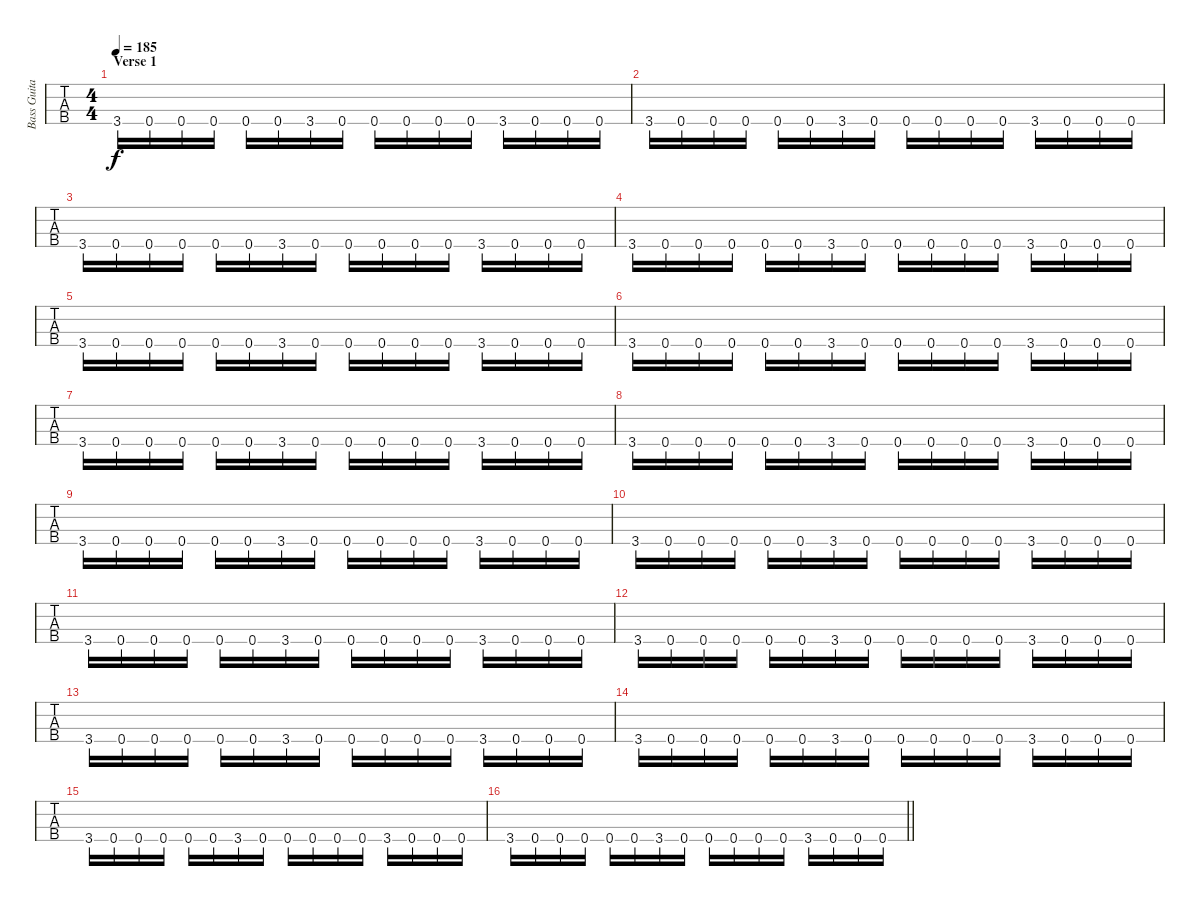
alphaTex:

\track ("Bass Guitar" "Bass Guita") {instrument electricbassfinger}
\staff {tabs}
\tuning (Eb2 Bb1 F1 C1) {hide}
\ts (4 4)
\section ("" "Verse 1")
\tempo 185
\clef f4
\ks c
3.4.16{dy f} 0.4.16 0.4.16 0.4.16 0.4.16 0.4.16 3.4.16 0.4.16 0.4.16 0.4.16 0.4.16 0.4.16 3.4.16 0.4.16 0.4.16 0.4.16 |
3.4.16 0.4.16 0.4.16 0.4.16 0.4.16 0.4.16 3.4.16 0.4.16 0.4.16 0.4.16 0.4.16 0.4.16 3.4.16 0.4.16 0.4.16 0.4.16 |
3.4.16 0.4.16 0.4.16 0.4.16 0.4.16 0.4.16 3.4.16 0.4.16 0.4.16 0.4.16 0.4.16 0.4.16 3.4.16 0.4.16 0.4.16 0.4.16 |
3.4.16 0.4.16 0.4.16 0.4.16 0.4.16 0.4.16 3.4.16 0.4.16 0.4.16 0.4.16 0.4.16 0.4.16 3.4.16 0.4.16 0.4.16 0.4.16 |
3.4.16 0.4.16 0.4.16 0.4.16 0.4.16 0.4.16 3.4.16 0.4.16 0.4.16 0.4.16 0.4.16 0.4.16 3.4.16 0.4.16 0.4.16 0.4.16 |
3.4.16 0.4.16 0.4.16 0.4.16 0.4.16 0.4.16 3.4.16 0.4.16 0.4.16 0.4.16 0.4.16 0.4.16 3.4.16 0.4.16 0.4.16 0.4.16 |
3.4.16 0.4.16 0.4.16 0.4.16 0.4.16 0.4.16 3.4.16 0.4.16 0.4.16 0.4.16 0.4.16 0.4.16 3.4.16 0.4.16 0.4.16 0.4.16 |
3.4.16 0.4.16 0.4.16 0.4.16 0.4.16 0.4.16 3.4.16 0.4.16 0.4.16 0.4.16 0.4.16 0.4.16 3.4.16 0.4.16 0.4.16 0.4.16 |
3.4.16 0.4.16 0.4.16 0.4.16 0.4.16 0.4.16 3.4.16 0.4.16 0.4.16 0.4.16 0.4.16 0.4.16 3.4.16 0.4.16 0.4.16 0.4.16 |
3.4.16 0.4.16 0.4.16 0.4.16 0.4.16 0.4.16 3.4.16 0.4.16 0.4.16 0.4.16 0.4.16 0.4.16 3.4.16 0.4.16 0.4.16 0.4.16 |
3.4.16 0.4.16 0.4.16 0.4.16 0.4.16 0.4.16 3.4.16 0.4.16 0.4.16 0.4.16 0.4.16 0.4.16 3.4.16 0.4.16 0.4.16 0.4.16 |
3.4.16 0.4.16 0.4.16 0.4.16 0.4.16 0.4.16 3.4.16 0.4.16 0.4.16 0.4.16 0.4.16 0.4.16 3.4.16 0.4.16 0.4.16 0.4.16 |
3.4.16 0.4.16 0.4.16 0.4.16 0.4.16 0.4.16 3.4.16 0.4.16 0.4.16 0.4.16 0.4.16 0.4.16 3.4.16 0.4.16 0.4.16 0.4.16 |
3.4.16 0.4.16 0.4.16 0.4.16 0.4.16 0.4.16 3.4.16 0.4.16 0.4.16 0.4.16 0.4.16 0.4.16 3.4.16 0.4.16 0.4.16 0.4.16 |
3.4.16 0.4.16 0.4.16 0.4.16 0.4.16 0.4.16 3.4.16 0.4.16 0.4.16 0.4.16 0.4.16 0.4.16 3.4.16 0.4.16 0.4.16 0.4.16 |
\barLineRight lightlight
3.4.16 0.4.16 0.4.16 0.4.16 0.4.16 0.4.16 3.4.16 0.4.16 0.4.16 0.4.16 0.4.16 0.4.16 3.4.16 0.4.16 0.4.16 0.4.16
